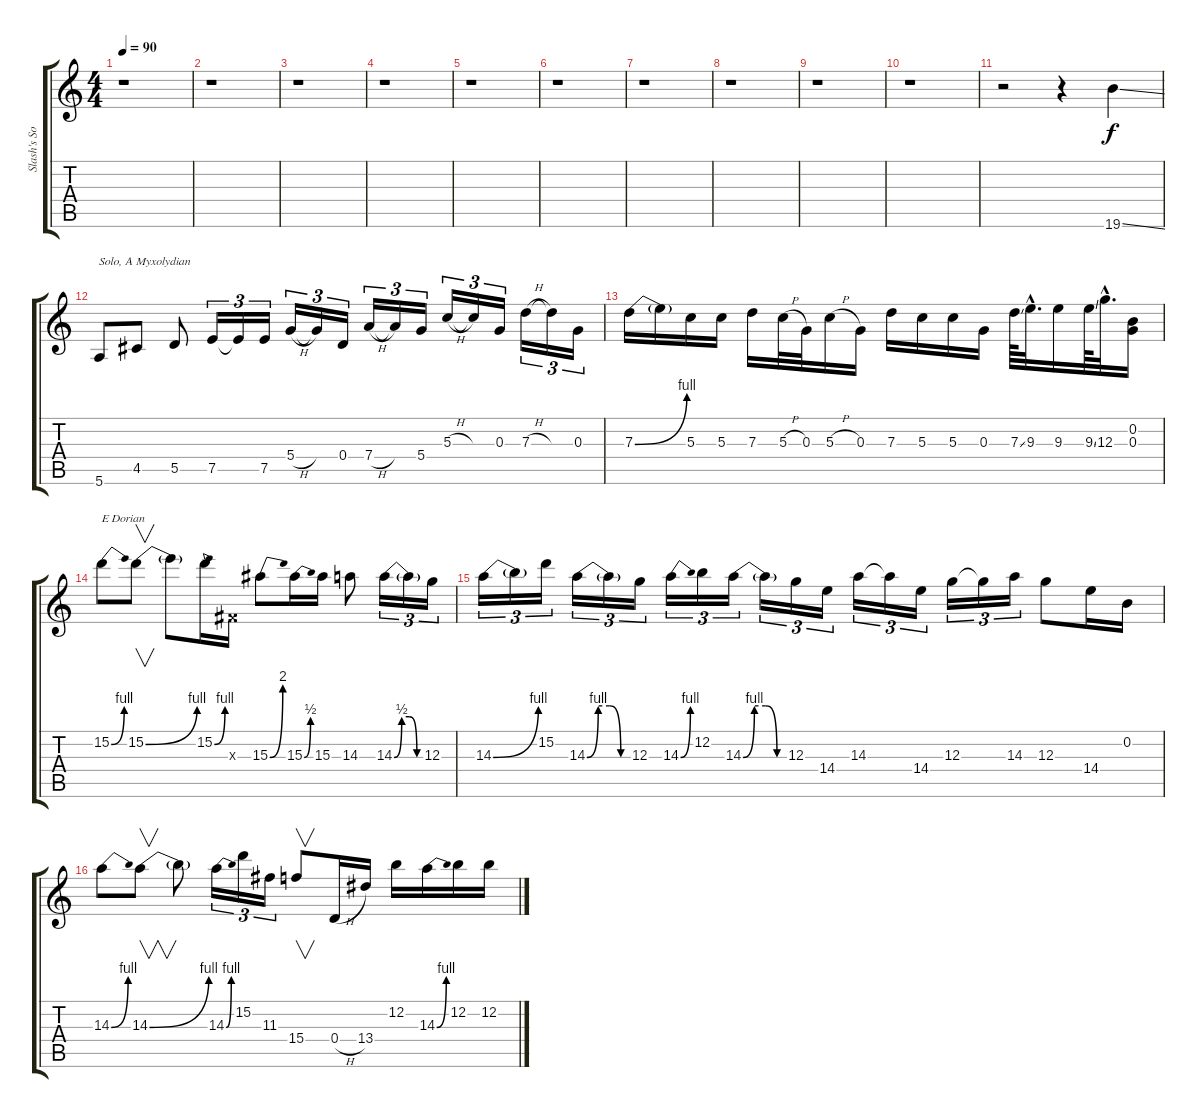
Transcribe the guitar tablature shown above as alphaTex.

\track ("Slash's Solo" "Slash's So") {instrument distortionguitar}
\staff {score tabs}
\tuning (E4 B3 G3 D3 A2 E2) {hide}
\ts (4 4)
\tempo 90
\clef g2
\ks c
r.1{dy f} |
r.1 |
r.1 |
r.1 |
r.1 |
r.1 |
r.1 |
r.1 |
r.1 |
r.1 |
r.2 r.4 19.6{ss}.4 |
5.6.8{txt "Solo, A Myxolydian"} 4.5.8 5.5.8 7.5.16{tu (3 2)} 7.5{t}.16{tu (3 2)} 7.5.16{tu (3 2)} 5.4{h}.16{tu (3 2)} 5.4{t}.16{tu (3 2)} 0.4.16{tu (3 2)} 7.4{h}.16{tu (3 2)} 7.4{t}.16{tu (3 2)} 5.4.16{tu (3 2)} 5.3{h}.16{tu (3 2)} 5.3{t}.16{tu (3 2)} 0.3.16{tu (3 2)} 7.3{h}.16{tu (3 2)} 7.3{t}.16{tu (3 2)} 0.3.16{tu (3 2)} |
7.3{be (bend 0 0 60 4)}.16 7.3{t}.16 5.3.16 5.3.16 7.3.16 5.3{h}.32 0.3.32 5.3{h}.16 0.3.16 7.3.16 5.3.16 5.3.16 0.3.16 7.3{ss}.64 9.3{hac}.32{d} 9.3.16 9.3{ss}.64 12.3{hac}.32{d} (0.2 0.3).16 |
15.2{be (bend 0 0 60 4)}.8{txt "E Dorian"} 15.2{be (bend 0 0 60 4)}.8{v} 15.2{t}.8 15.2{be (bend 0 0 60 4)}.16 -1.3{x}.16 15.3{be (bend 0 0 60 8)}.8 15.3{be (bend 0 0 60 2)}.16 15.3.16 14.3.8 14.3{be (custom 0 0 15 2 30 2 45 0 60 0)}.16{tu (3 2)} 14.3{t}.16{tu (3 2)} 12.3.16{tu (3 2)} |
14.3{be (bend 0 0 60 4)}.16{tu (3 2)} 14.3{t}.16{tu (3 2)} 15.2.16{tu (3 2)} 14.3{be (custom 0 0 15 4 30 4 45 0 60 0)}.16{tu (3 2)} 14.3{t}.16{tu (3 2)} 12.3.16{tu (3 2)} 14.3{be (bend 0 0 60 4)}.16{tu (3 2)} 12.2.16{tu (3 2)} 14.3{be (custom 0 0 15 4 30 4 45 0 60 0)}.16{tu (3 2)} 14.3{t}.16{tu (3 2)} 12.3.16{tu (3 2)} 14.4.16{tu (3 2)} 14.3.16{tu (3 2)} 14.3{t}.16{tu (3 2)} 14.4.16{tu (3 2)} 12.3.16{tu (3 2)} 12.3{t}.16{tu (3 2)} 14.3.16{tu (3 2)} 12.3.8 14.4.16 0.2.16 |
14.3{be (bend 0 0 60 4)}.8 14.3{be (bend 0 0 60 4)}.8{v} 14.3{t}.8 14.3{be (bend 0 0 60 4)}.16{tu (3 2)} 15.2.16{tu (3 2)} 11.3.16{tu (3 2)} 15.4.8{v} 0.4{h}.16 13.4.16 12.2.16 14.3{be (bend 0 0 60 4)}.16 12.2.16 12.2.16
